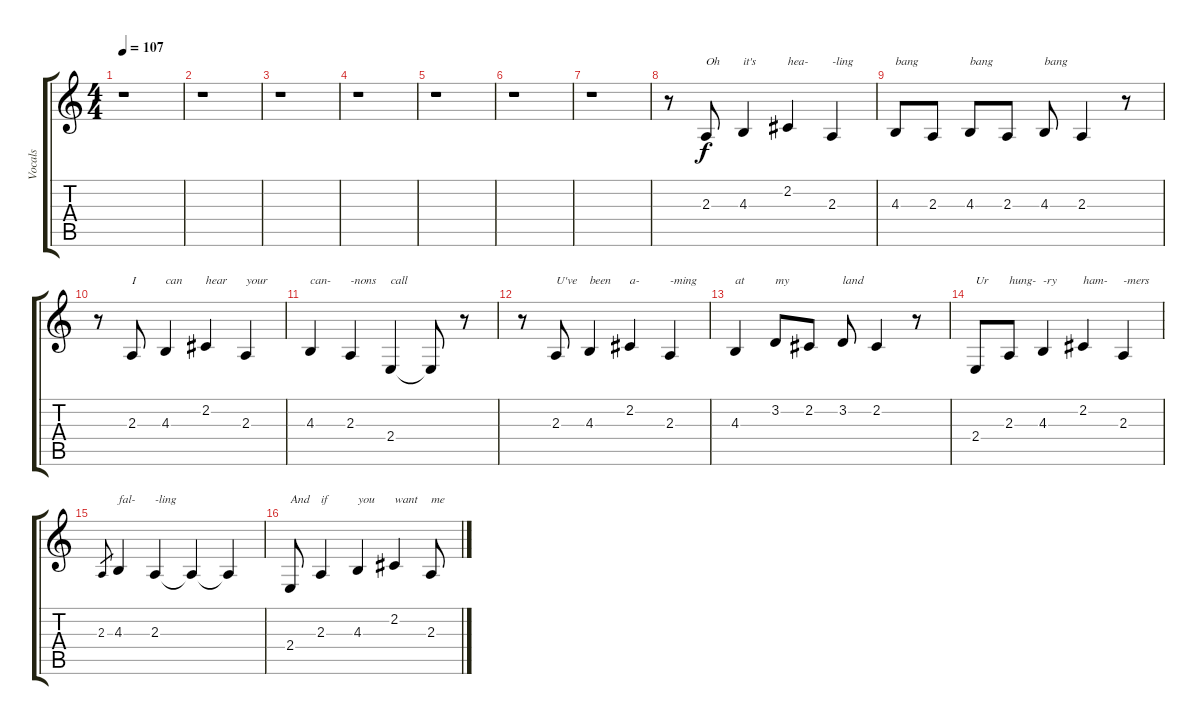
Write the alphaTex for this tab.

\track ("Vocals" "Vocals") {instrument altosax}
\staff {score tabs}
\tuning (E4 B3 G3 D3 A2 E2) {hide}
\ts (4 4)
\tempo 107
\clef g2
\ks c
r.1{dy f instrument altosax} |
r.1 |
r.1 |
r.1 |
r.1 |
r.1 |
r.1 |
r.8 2.3.8{txt "Oh"} 4.3.4{txt "it's"} 2.2.4{txt "hea-"} 2.3.4{txt "-ling"} |
4.3.8{txt "bang"} 2.3.8 4.3.8{txt "bang"} 2.3.8 4.3.8{txt "bang"} 2.3.4 r.8 |
r.8 2.3.8{txt "I"} 4.3.4{txt "can"} 2.2.4{txt "hear"} 2.3.4{txt "your"} |
4.3.4{txt "can-"} 2.3.4{txt "-nons"} 2.4.4{txt "call"} 2.4{t}.8 r.8 |
r.8 2.3.8{txt "U've"} 4.3.4{txt "been"} 2.2.4{txt "a-"} 2.3.4{txt "-ming"} |
4.3.4{txt "at"} 3.2.8{txt "my"} 2.2.8 3.2.8{txt "land"} 2.2.4 r.8 |
2.4.8{txt "Ur"} 2.3.8{txt "hung-"} 4.3.4{txt "-ry"} 2.2.4{txt "ham-"} 2.3.4{txt "-mers"} |
2.3.8{gr} 4.3.4{txt "fal-"} 2.3.4{txt "-ling"} 2.3{t}.4 2.3{t}.4 |
2.4.8{txt "And"} 2.3.4{txt "if"} 4.3.4{txt "you"} 2.2.4{txt "want"} 2.3.8{txt "me"}
